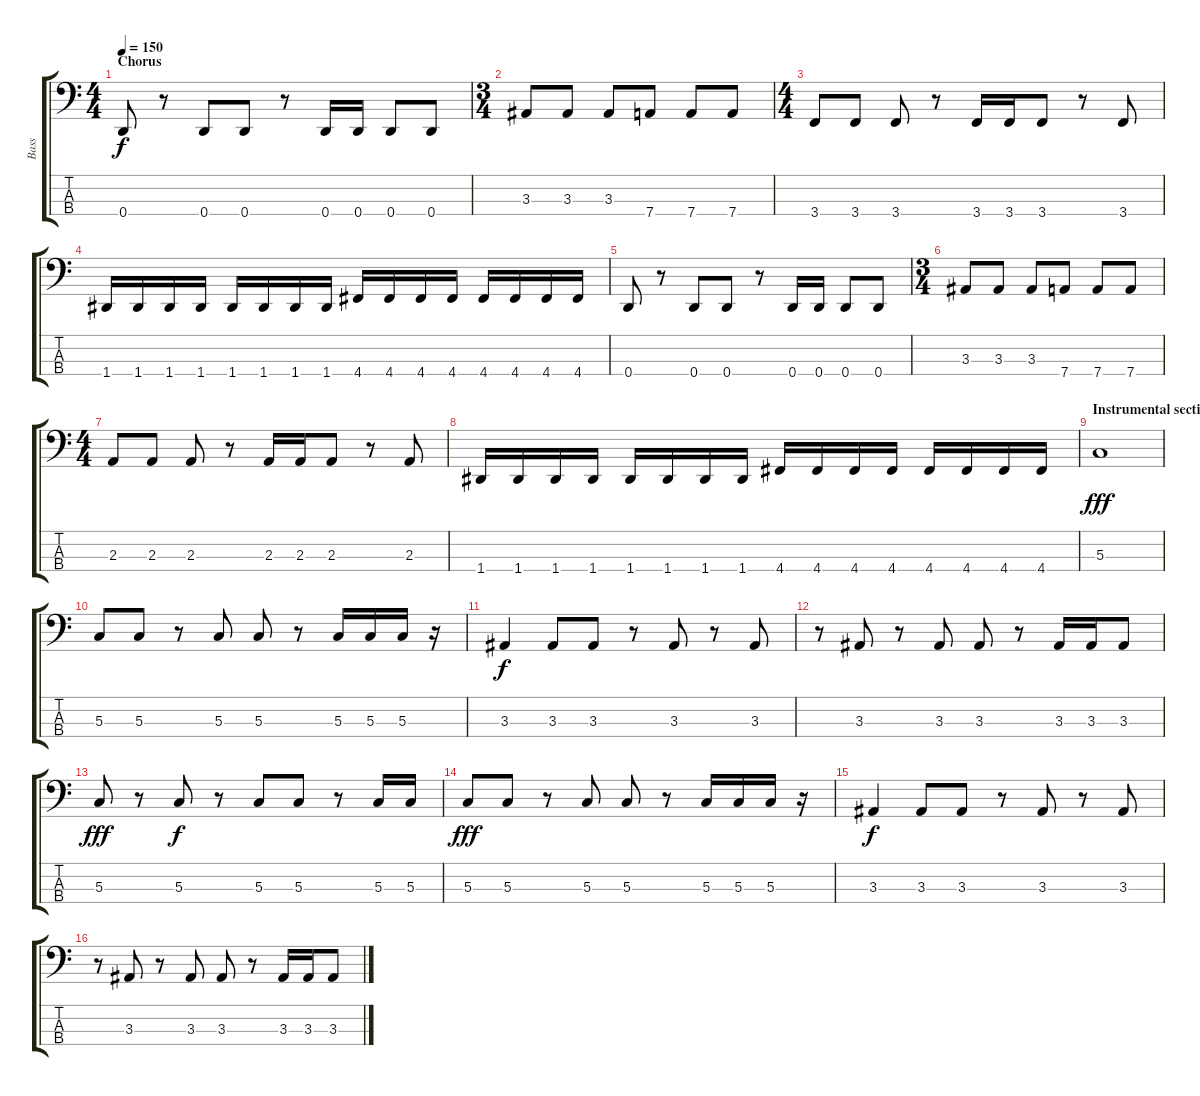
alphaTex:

\track ("Bass" "Bass") {instrument electricbasspick}
\staff {score tabs}
\tuning (F2 C2 G1 D1) {hide}
\ts (4 4)
\section ("" "Chorus")
\tempo 150
\clef f4
\ks c
0.4.8{dy f} r.8 0.4.8 0.4.8 r.8 0.4.16 0.4.16 0.4.8 0.4.8 |
\ts (3 4)
3.3.8 3.3.8 3.3.8 7.4.8 7.4.8 7.4.8 |
\ts (4 4)
3.4.8 3.4.8 3.4.8 r.8 3.4.16 3.4.16 3.4.8 r.8 3.4.8 |
1.4.16 1.4.16 1.4.16 1.4.16 1.4.16 1.4.16 1.4.16 1.4.16 4.4.16 4.4.16 4.4.16 4.4.16 4.4.16 4.4.16 4.4.16 4.4.16 |
0.4.8 r.8 0.4.8 0.4.8 r.8 0.4.16 0.4.16 0.4.8 0.4.8 |
\ts (3 4)
3.3.8 3.3.8 3.3.8 7.4.8 7.4.8 7.4.8 |
\ts (4 4)
2.3.8 2.3.8 2.3.8 r.8 2.3.16 2.3.16 2.3.8 r.8 2.3.8 |
1.4.16 1.4.16 1.4.16 1.4.16 1.4.16 1.4.16 1.4.16 1.4.16 4.4.16 4.4.16 4.4.16 4.4.16 4.4.16 4.4.16 4.4.16 4.4.16 |
\section ("" "Instrumental section")
5.3.1{dy fff} |
5.3.8 5.3.8 r.8 5.3.8 5.3.8 r.8 5.3.16 5.3.16 5.3.16 r.16 |
3.3.4{dy f} 3.3.8 3.3.8 r.8 3.3.8 r.8 3.3.8 |
r.8 3.3.8 r.8 3.3.8 3.3.8 r.8 3.3.16 3.3.16 3.3.8 |
5.3.8{dy fff} r.8 5.3.8{dy f} r.8 5.3.8 5.3.8 r.8 5.3.16 5.3.16 |
5.3.8{dy fff} 5.3.8 r.8 5.3.8 5.3.8 r.8 5.3.16 5.3.16 5.3.16 r.16 |
3.3.4{dy f} 3.3.8 3.3.8 r.8 3.3.8 r.8 3.3.8 |
r.8 3.3.8 r.8 3.3.8 3.3.8 r.8 3.3.16 3.3.16 3.3.8
